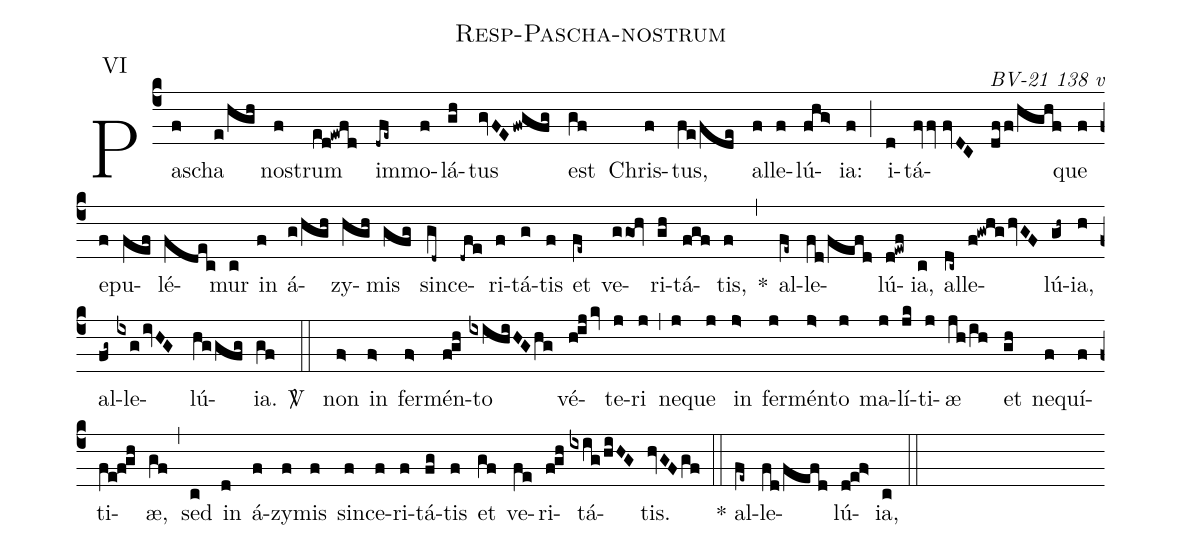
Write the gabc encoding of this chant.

name: Resp-Pascha-nostrum;
commentary: BV-21 138 v;
annotation: VI;
%%
(c4) Pa(f)scha(e/hgh) nos(f)trum(ed!ewfd) im(-dfe~)mo(f)lá(gh)tus(gvFE/fwgfg) est(gf) Chris(f)tus,(fe/fde) al(f)le(f)lú(fhg>)ia:(f) (;) i(d)tá(fvfv//fvDC/ dff/hghf)que(f) e(f)pu(fef)lé(fdec)mur(c) in(f) á(g/hgh)zy(hgh)mis(gfg) sin(gd~)ce(-dfe)ri(f)tá(g)tis(f) et(fe~) ve(ggOh)ri(gh)tá(fgf)tis,(f) *(,) al(fe~)le(fd/fefd)lú(d!ewf)ia,(c) al(dc~)le(f!gwhg/hvGF)lú(gh~)ia,(h) al(fg~)le(ixg/ivHG//)lú(hggfg)ia.(gf)
<sp>V/</sp> (::) non(f>) in(f>) fer(f>)mén(f!gh)to(ixihiHGhg) vé(h!ij/kv)te(j)ri(j) (,) ne(j)que(j) in(j>) fer(j)mén(j>)to(j) ma(j)lí(jk)ti(j)æ(jh/ih) et(gh) ne(f)quí(f)ti(fe!f!gh)æ,(gf) (,) sed(c) in(d) á(f)zy(f)mis(f) sin(f)ce(f)ri(f)tá(fg)tis(f) et(gf) ve(fe)ri(f!gh)tá(ixig/hiHG)tis.(hvGFgf) (::) *  al(fe~)le(fd/fefd)lú(d!ef>)ia,(c) (::)
